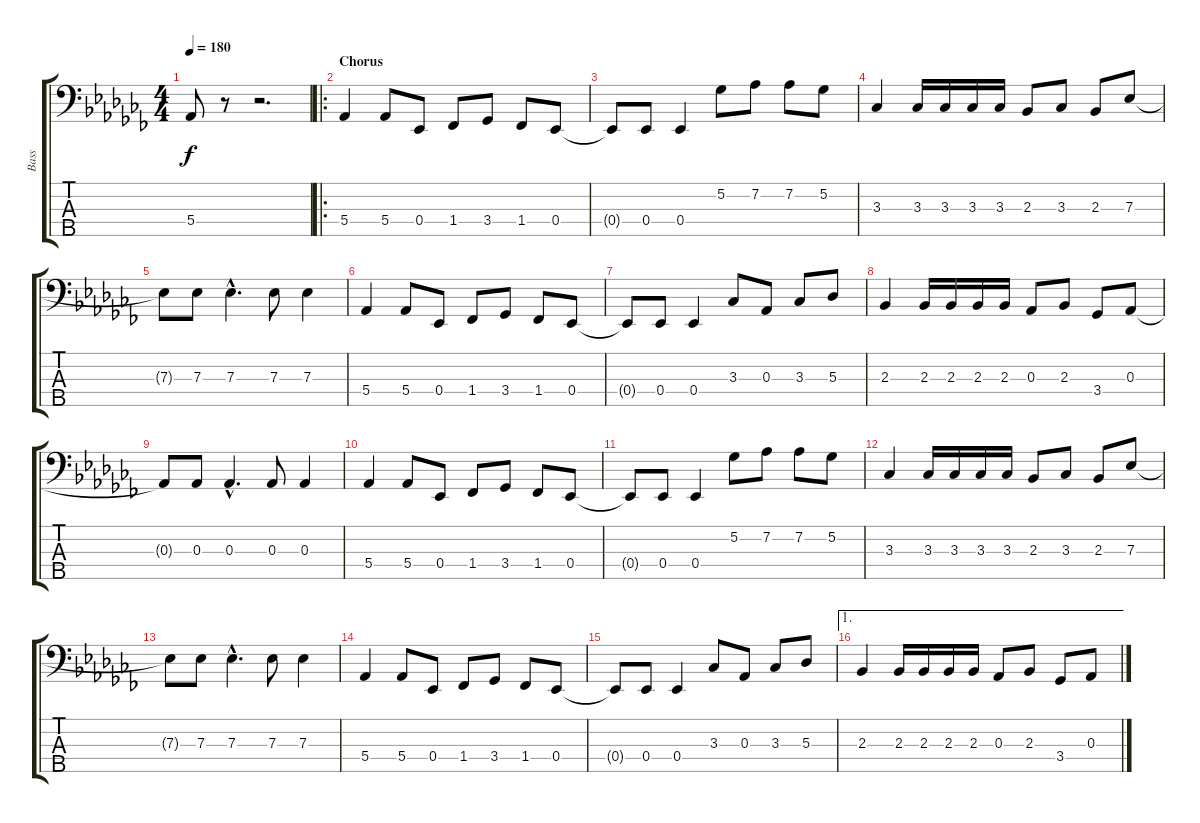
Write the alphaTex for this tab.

\track ("Bass" "Bass") {instrument electricbassfinger}
\staff {score tabs}
\tuning (Gb2 Db2 Ab1 Eb1 Bb0) {hide}
\ts (4 4)
\tempo 180
\clef f4
\ks abminor
5.4.8{dy f} r.8 r.2{d} |
\ro
\section ("" "Chorus")
5.4.4 5.4.8 0.4.8 1.4.8 3.4.8 1.4.8 0.4.8 |
0.4{t}.8 0.4.8 0.4.4 5.2.8 7.2.8 7.2.8 5.2.8 |
3.3.4 3.3.16 3.3.16 3.3.16 3.3.16 2.3.8 3.3.8 2.3.8 7.3.8 |
7.3{t}.8 7.3.8 7.3{hac}.4{d} 7.3.8 7.3.4 |
5.4.4 5.4.8 0.4.8 1.4.8 3.4.8 1.4.8 0.4.8 |
0.4{t}.8 0.4.8 0.4.4 3.3.8 0.3.8 3.3.8 5.3.8 |
2.3.4 2.3.16 2.3.16 2.3.16 2.3.16 0.3.8 2.3.8 3.4.8 0.3.8 |
0.3{t}.8 0.3.8 0.3{hac}.4{d} 0.3.8 0.3.4 |
5.4.4 5.4.8 0.4.8 1.4.8 3.4.8 1.4.8 0.4.8 |
0.4{t}.8 0.4.8 0.4.4 5.2.8 7.2.8 7.2.8 5.2.8 |
3.3.4 3.3.16 3.3.16 3.3.16 3.3.16 2.3.8 3.3.8 2.3.8 7.3.8 |
7.3{t}.8 7.3.8 7.3{hac}.4{d} 7.3.8 7.3.4 |
5.4.4 5.4.8 0.4.8 1.4.8 3.4.8 1.4.8 0.4.8 |
0.4{t}.8 0.4.8 0.4.4 3.3.8 0.3.8 3.3.8 5.3.8 |
\ae 1
2.3.4 2.3.16 2.3.16 2.3.16 2.3.16 0.3.8 2.3.8 3.4.8 0.3.8
